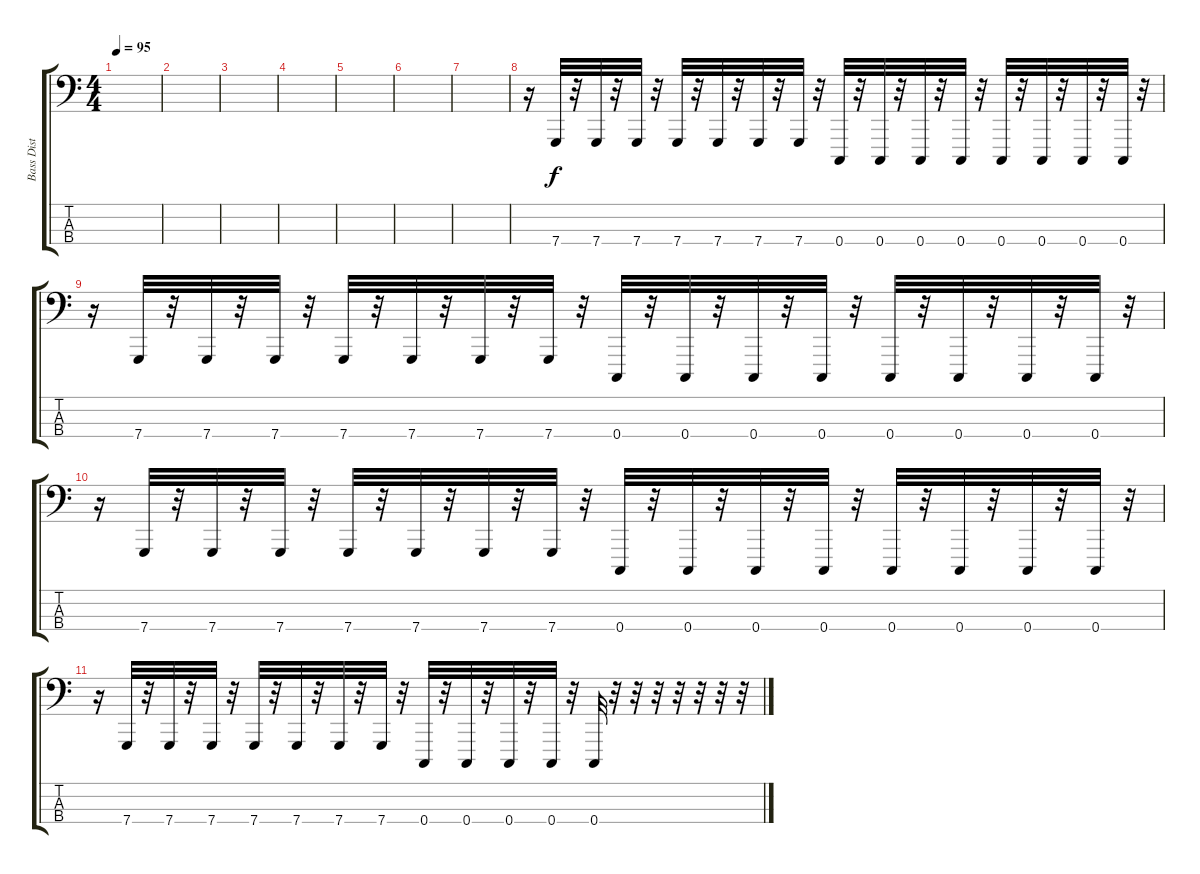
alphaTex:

\track ("Bass Dist" "Bass Dist") {instrument lead8bassandlead}
\staff {score tabs}
\tuning (F2 C2 G1 C1) {hide}
\ts (4 4)
\tempo 95
\clef f4
\ks c
|
|
|
|
|
|
|
r.16 7.4.32 r.32 7.4.32 r.32 7.4.32 r.32 7.4.32 r.32 7.4.32 r.32 7.4.32 r.32 7.4.32 r.32 0.4.32 r.32 0.4.32 r.32 0.4.32 r.32 0.4.32 r.32 0.4.32 r.32 0.4.32 r.32 0.4.32 r.32 0.4.32 r.32 |
r.16 7.4.32 r.32 7.4.32 r.32 7.4.32 r.32 7.4.32 r.32 7.4.32 r.32 7.4.32 r.32 7.4.32 r.32 0.4.32 r.32 0.4.32 r.32 0.4.32 r.32 0.4.32 r.32 0.4.32 r.32 0.4.32 r.32 0.4.32 r.32 0.4.32 r.32 |
r.16 7.4.32 r.32 7.4.32 r.32 7.4.32 r.32 7.4.32 r.32 7.4.32 r.32 7.4.32 r.32 7.4.32 r.32 0.4.32 r.32 0.4.32 r.32 0.4.32 r.32 0.4.32 r.32 0.4.32 r.32 0.4.32 r.32 0.4.32 r.32 0.4.32 r.32 |
r.16 7.4.32 r.32 7.4.32 r.32 7.4.32 r.32 7.4.32 r.32 7.4.32 r.32 7.4.32 r.32 7.4.32 r.32 0.4.32 r.32 0.4.32 r.32 0.4.32 r.32 0.4.32 r.32 0.4.32 r.32 r.32 r.32 r.32 r.32 r.32 r.32
